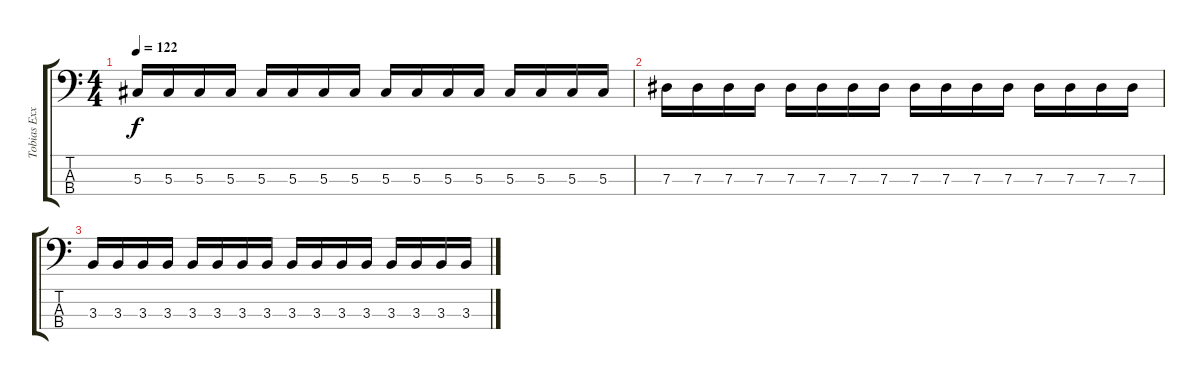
\track ("Tobias Exxel" "Tobias Exx") {instrument electricbassfinger}
\staff {score tabs}
\tuning (Gb2 Db2 Ab1 Eb1) {hide}
\ts (4 4)
\tempo 122
\clef f4
\ks c
5.3.16{dy f} 5.3.16 5.3.16 5.3.16 5.3.16 5.3.16 5.3.16 5.3.16 5.3.16 5.3.16 5.3.16 5.3.16 5.3.16 5.3.16 5.3.16 5.3.16 |
7.3.16{volume 0} 7.3.16 7.3.16 7.3.16 7.3.16 7.3.16 7.3.16 7.3.16 7.3.16 7.3.16 7.3.16 7.3.16 7.3.16 7.3.16 7.3.16 7.3.16 |
3.3.16 3.3.16 3.3.16 3.3.16 3.3.16 3.3.16 3.3.16 3.3.16 3.3.16 3.3.16 3.3.16 3.3.16 3.3.16 3.3.16 3.3.16 3.3.16
